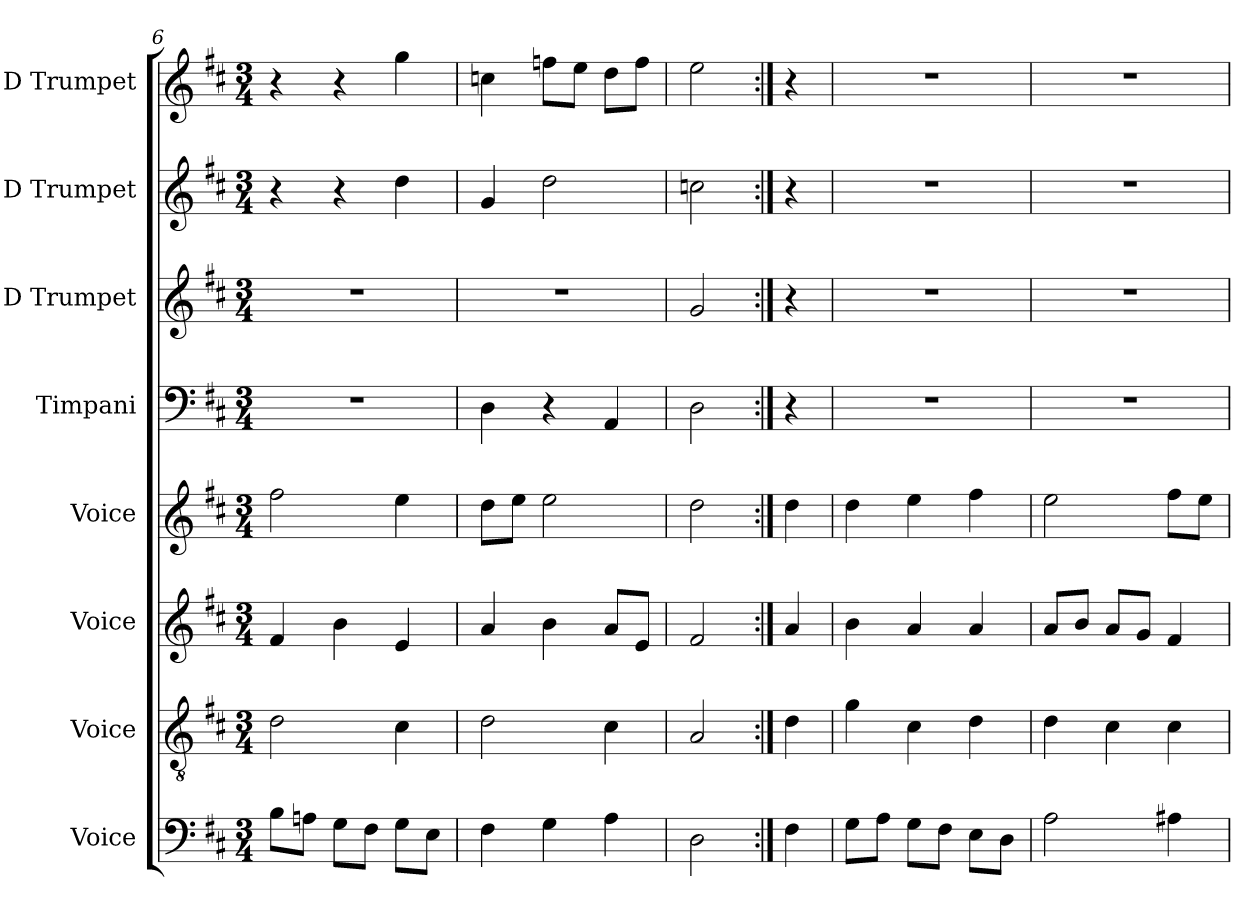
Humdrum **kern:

**kern	**kern	**kern	**kern	**kern	**kern	**kern	**kern
*part8	*part7	*part6	*part5	*part4	*part3	*part2	*part1
*staff8	*staff7	*staff6	*staff5	*staff4	*staff3	*staff2	*staff1
*I"Voice	*I"Voice	*I"Voice	*I"Voice	*I"Timpani	*I"D Trumpet	*I"D Trumpet	*I"D Trumpet
*I'V	*I'V	*I'V	*I'V	*I'Timp.	*I'D Tpt.	*I'D Tpt.	*I'D Tpt.
*clefF4	*clefGv2	*clefG2	*clefG2	*clefF4	*clefG2	*clefG2	*clefG2
*	*	*	*	*	*ITrd-1c-2	*ITrd-1c-2	*ITrd-1c-2
*k[f#c#]	*k[f#c#]	*k[f#c#]	*k[f#c#]	*k[f#c#]	*k[f#c#g#d#]	*k[f#c#g#d#]	*k[f#c#g#d#]
*M3/4	*M3/4	*M3/4	*M3/4	*M3/4	*M3/4	*M3/4	*M3/4
=6	=6	=6	=6	=6	=6	=6	=6
8B\L	2d\	4f#/	2ff#\	2.r	2.r	4r	4r
8An\J	.	.	.	.	.	.	.
8G\L	.	4b\	.	.	.	4r	4r
8F#\J	.	.	.	.	.	.	.
8G\L	4c#\	4e/	4ee\	.	.	4ee\	4aa\
8E\J	.	.	.	.	.	.	.
!!LO:PB:g=z
=7	=7	=7	=7	=7	=7	=7	=7
4F#\	2d\	4a/	8dd\L	4D\	2.r	4a/	4ddn\
.	.	.	8ee\J	.	.	.	.
4G\	.	4b\	2ee\	4r	.	2ee\	8ggn\L
.	.	.	.	.	.	.	8ff#\J
4A\	4c#\	8a/L	.	4AA/	.	.	8ee\L
.	.	8e/J	.	.	.	.	8gg\J
=8	=8	=8	=8	=8	=8	=8	=8
2D\	2A/	2f#/	2dd\	2D\	2a/	2ddn\	2ff#\
=8X1:|!	=8X1:|!	=8X1:|!	=8X1:|!	=8X1:|!	=8X1:|!	=8X1:|!	=8X1:|!
4F#\	4d\	4a/	4dd\	4r	4r	4r	4r
=9	=9	=9	=9	=9	=9	=9	=9
8G\L	4g\	4b\	4dd\	2.r	2.r	2.r	2.r
8A\J	.	.	.	.	.	.	.
8G\L	4c#\	4a/	4ee\	.	.	.	.
8F#\J	.	.	.	.	.	.	.
8E\L	4d\	4a/	4ff#\	.	.	.	.
8D\J	.	.	.	.	.	.	.
=10	=10	=10	=10	=10	=10	=10	=10
2A\	4d\	8a/L	2ee\	2.r	2.r	2.r	2.r
.	.	8b/J	.	.	.	.	.
.	4c#\	8a/L	.	.	.	.	.
.	.	8g/J	.	.	.	.	.
4A#X\	4c#\	4f#/	8ff#\L	.	.	.	.
.	.	.	8ee\J	.	.	.	.
=	=	=	=	=	=	=	=
*-	*-	*-	*-	*-	*-	*-	*-
